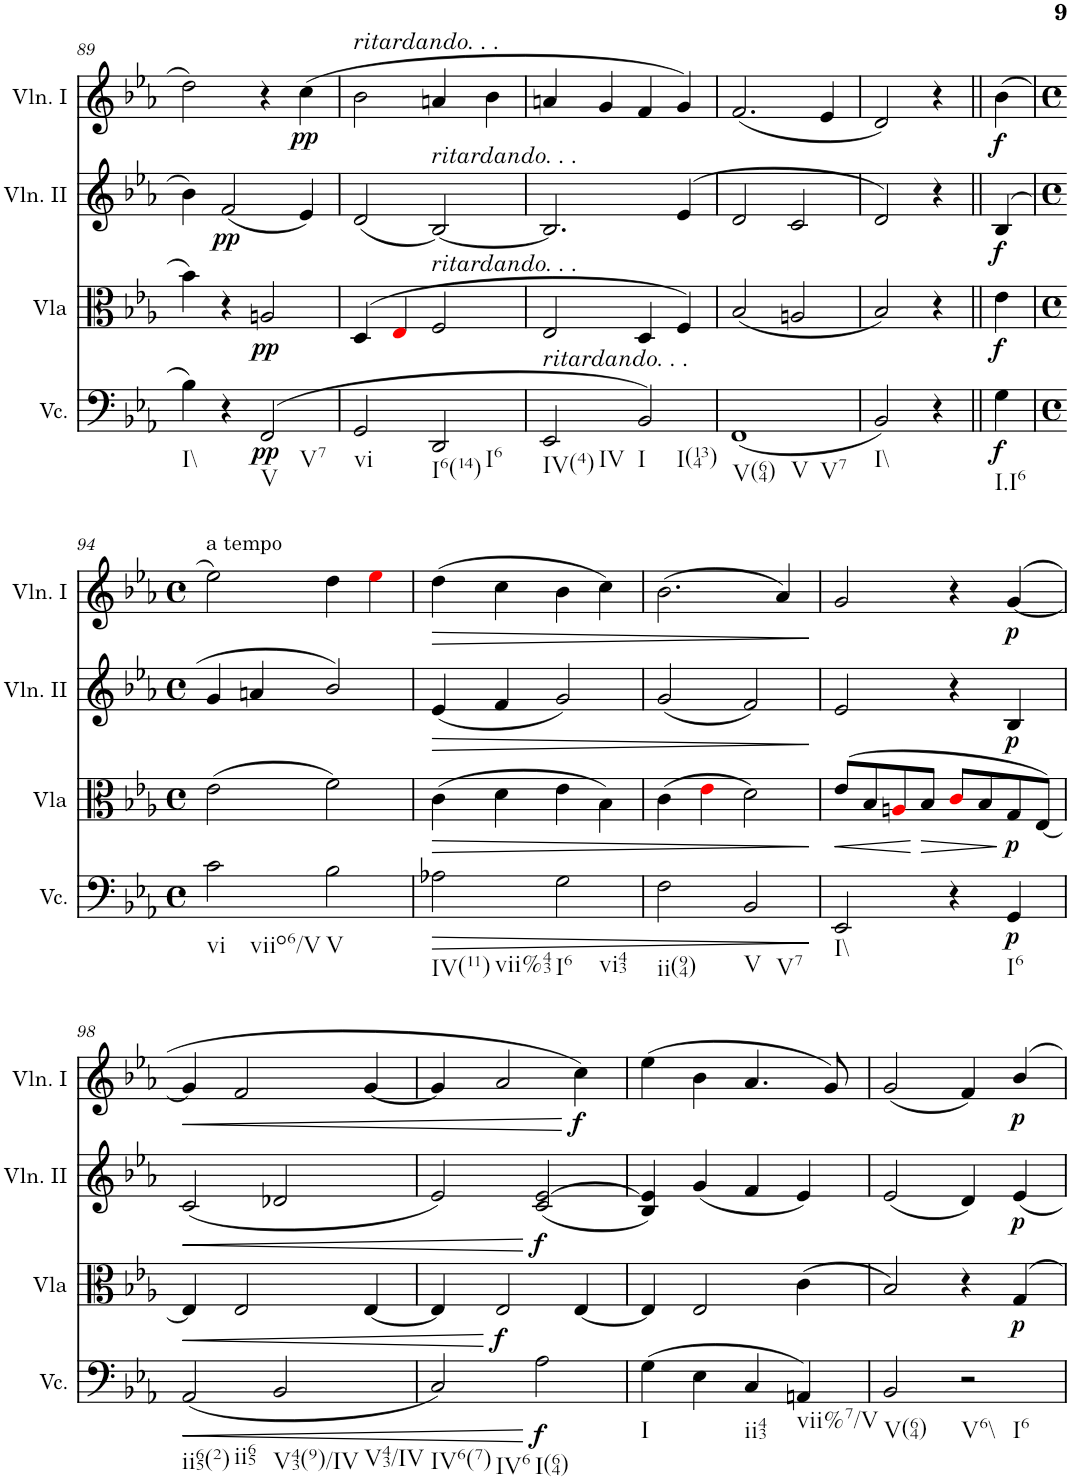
**kern	**dynam	**kern	**dynam	**kern	**dynam	**kern	**dynam
*part4	*part4	*part3	*part3	*part2	*part2	*part1	*part1
*staff4	*staff4	*staff3	*staff3	*staff2	*staff2	*staff1	*staff1
*I"Violoncello	*	*I"Viola	*	*I"Violino II	*	*I"Violino I	*
*I'Vc.	*	*I'Vla	*	*I'Vln. II	*	*I'Vln. I	*
!!LO:PB:g=z
*clefF4	*	*clefC3	*	*clefG2	*	*clefG2	*
*k[b-e-a-]	*	*k[b-e-a-]	*	*k[b-e-a-]	*	*k[b-e-a-]	*
*M4/4	*	*M4/4	*	*M4/4	*	*M4/4	*
*met(c)	*	*met(c)	*	*met(c)	*	*met(c)	*
=89	=89	=89	=89	=89	=89	=89	=89
!LO:TX:b:t=I\\	!	!	!	!	!	!	!
4B-\	.	4b-\	.	4b-\	.	2dd\	.
!	!	!	!	!	!LO:DY:b	!	!
4r	.	4r	.	(<2f/	pp	.	.
!LO:TX:b:t=V	!	!	!	!	!	!	!
!LO:TX:b:t=V7	!	!	!	!	!	!	!
!	!LO:DY:b	!	!LO:DY:b	!	!	!	!
(>2FF/	pp	2An/	pp	.	.	4r	.
!	!	!	!	!	!	!	!LO:DY:b
.	.	.	.	4e-/)	.	(>4cc\	pp
=90	=90	=90	=90	=90	=90	=90	=90
!	!	!	!	!	!	!LO:TX:a:i:t=ritardando. . .	!
!LO:TX:b:t=vi	!	!	!	!	!	!	!
2GG/	.	(>4D/	.	(<2d/	.	2b-\	.
.	.	4E-i/	.	.	.	.	.
!	!	!	!	!LO:TX:a:i:t=ritardando. . .	!	!	!
!	!	!LO:TX:a:i:t=ritardando. . .	!	!	!	!	!
!LO:TX:b:t=I6(14)	!	!	!	!	!	!	!
!LO:TX:b:t=I6	!	!	!	!	!	!	!
2DD/	.	2F/	.	[2B-/)	.	4an/	.
.	.	.	.	.	.	4b-\	.
=91	=91	=91	=91	=91	=91	=91	=91
!LO:TX:a:i:t=ritardando. . .	!	!	!	!	!	!	!
!LO:TX:b:t=IV(4)	!	!	!	!	!	!	!
!LO:TX:b:t=IV	!	!	!	!	!	!	!
2EE-/	.	2E-/	.	2.B-/]	.	4an/	.
.	.	.	.	.	.	4g/	.
!LO:TX:b:t=I	!	!	!	!	!	!	!
!LO:TX:b:t=I(134)	!	!	!	!	!	!	!
2BB-/)	.	4D/	.	.	.	4f/	.
.	.	4F/)	.	(>4e-/	.	4g/)	.
=92	=92	=92	=92	=92	=92	=92	=92
!LO:TX:b:t=V(64)	!	!	!	!	!	!	!
!LO:TX:b:t=V	!	!	!	!	!	!	!
!LO:TX:b:t=V7	!	!	!	!	!	!	!
(<1FF	.	(<2B-/	.	2d/	.	(<2.f/	.
.	.	2An/	.	2c/	.	.	.
.	.	.	.	.	.	4e-/	.
=93	=93	=93	=93	=93	=93	=93	=93
!LO:TX:b:t=I\\	!	!	!	!	!	!	!
2BB-/)	.	2B-/)	.	2d/)	.	2d/)	.
4r	.	4r	.	4r	.	4r	.
=93X2||	=93X2||	=93X2||	=93X2||	=93X2||	=93X2||	=93X2||	=93X2||
!LO:TX:b:t=I.I6	!	!	!	!	!	!	!
!	!LO:DY:b	!	!LO:DY:b	!	!LO:DY:b	!	!LO:DY:b
4G\	f	4e-\	f	(>4B-/	f	(>4b-\	f
!!LO:LB:g=z
=94	=94	=94	=94	=94	=94	=94	=94
*M4/4	*	*M4/4	*	*M4/4	*	*M4/4	*
*met(c)	*	*met(c)	*	*met(c)	*	*met(c)	*
!	!	!	!	!	!	!LO:TX:a:t=a tempo	!
!LO:TX:b:t=vi	!	!	!	!	!	!	!
!LO:TX:b:t=viio6/V	!	!	!	!	!	!	!
2c\	.	(>2e-\	.	4g/	.	2ee-\)	.
.	.	.	.	4an/	.	.	.
!LO:TX:b:t=V	!	!	!	!	!	!	!
2B-\	.	2f\)	.	2b-/)	.	4dd\	.
.	.	.	.	.	.	4ee-i\	.
=95	=95	=95	=95	=95	=95	=95	=95
!LO:TX:b:t=IV(11)	!	!	!	!	!	!	!
!LO:TX:b:t=vii%43	!	!	!	!	!	!	!
!	!LO:HP:b	!	!LO:HP:b	!	!LO:HP:b	!	!LO:HP:b
2A-X\	>	(>4c\	>	(<4e-/	>	(>4dd\	>
.	.	4d\	.	4f/	.	4cc\	.
!LO:TX:b:t=I6	!	!	!	!	!	!	!
!LO:TX:b:t=vi43	!	!	!	!	!	!	!
2G\	.	4e-\	.	2g/)	.	4b-\	.
.	.	4B-\)	.	.	.	4cc\)	.
=96	=96	=96	=96	=96	=96	=96	=96
!LO:TX:b:t=ii(94)	!	!	!	!	!	!	!
2F\	.	(>4c\	.	(<2g/	.	(>2.b-\	.
.	.	4e-i\	.	.	.	.	.
!LO:TX:b:t=V	!	!	!	!	!	!	!
!LO:TX:b:t=V7	!	!	!	!	!	!	!
2BB-/	.	2d\)	.	2f/)	.	.	.
.	.	.	.	.	.	4a-/)	.
.	]	.	]	.	]	.	]
=97	=97	=97	=97	=97	=97	=97	=97
!LO:TX:b:t=I\\	!	!	!	!	!	!	!
!	!	!	!LO:HP:b	!	!	!	!
2EE-/	.	(>8e-/L	<	2e-/	.	2g/	.
.	.	8B-/	.	.	.	.	.
.	.	8Ani/	.	.	.	.	.
!	!	!	!LO:HP:n=1:b	!	!	!	!
.	.	8B-/J	[ >	.	.	.	.
4r	.	8ci/L	.	4r	.	4r	.
.	.	8B-/	.	.	.	.	.
!LO:TX:b:t=I6	!	!	!	!	!	!	!
!	!LO:DY:b	!	!LO:DY:n=1:b	!	!LO:DY:b	!	!LO:DY:b
4GG/	p	8G/	] p	4B-/	p	(>[4g/	p
.	.	[8E-/J)	.	.	.	.	.
!!LO:LB:g=z
=98	=98	=98	=98	=98	=98	=98	=98
!LO:TX:b:t=ii65(2)	!	!	!	!	!	!	!
!LO:TX:b:t=ii65	!	!	!	!	!	!	!
!	!LO:HP:b	!	!LO:HP:b	!	!LO:HP:b	!	!LO:HP:b
(<2AA-/	<	4E-/]	<	(<2c/	<	4g/]	<
.	.	2E-/	.	.	.	2f/	.
!LO:TX:b:t=V43(9)/IV	!	!	!	!	!	!	!
!LO:TX:b:t=V43/IV	!	!	!	!	!	!	!
2BB-/	.	.	.	2d-X/	.	.	.
.	.	[4E-/	.	.	.	[4g/	.
=99	=99	=99	=99	=99	=99	=99	=99
!LO:TX:b:t=IV6(7)	!	!	!	!	!	!	!
!LO:TX:b:t=IV6	!	!	!	!	!	!	!
2C/)	.	4E-/]	.	2e-/)	.	4g/]	.
!	!	!	!LO:DY:n=1:b	!	!	!	!
.	.	2E-/	[ f	.	.	2a-/	.
!LO:TX:b:t=I(64)	!	!	!	!	!	!	!
!	!LO:DY:n=1:b	!	!	!	!LO:DY:n=1:b	!	!
2A-\	[ f	.	.	(<2c/ [2e-/	[ f	.	.
!	!	!	!	!	!	!	!LO:DY:n=1:b
.	.	[4E-/	.	.	.	4cc\)	[ f
=100	=100	=100	=100	=100	=100	=100	=100
!LO:TX:b:t=I	!	!	!	!	!	!	!
(>4G\	.	4E-/]	.	4B-/ 4e-/])	.	(>4ee-\	.
4E-\	.	2E-/	.	(<4g/	.	4b-\	.
!LO:TX:b:t=ii43	!	!	!	!	!	!	!
4C/	.	.	.	4f/	.	4.a-/	.
!LO:TX:b:t=vii%7/V	!	!	!	!	!	!	!
4AAn/)	.	(>4c\	.	4e-/)	.	.	.
.	.	.	.	.	.	8g/)	.
=101	=101	=101	=101	=101	=101	=101	=101
!LO:TX:b:t=V(64)	!	!	!	!	!	!	!
2BB-/	.	2B-/)	.	(<2e-/	.	(<2g/	.
!LO:TX:b:t=V6\\	!	!	!	!	!	!	!
!LO:TX:b:t=I6	!	!	!	!	!	!	!
2r	.	4r	.	4d/)	.	4f/)	.
!	!	!	!LO:DY:b	!	!LO:DY:b	!	!LO:DY:b
.	.	4G/	p	4e-/	p	4b-/	p
=	=	=	=	=	=	=	=
*-	*-	*-	*-	*-	*-	*-	*-
